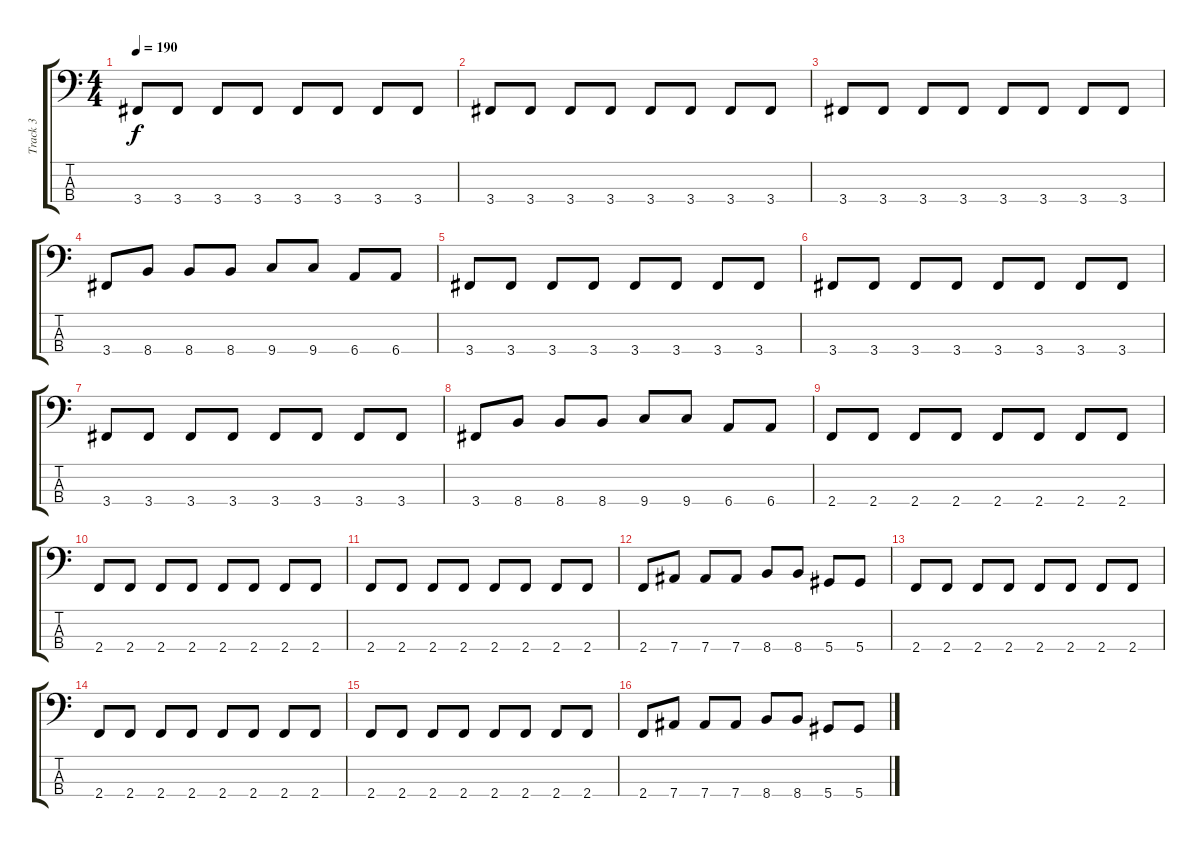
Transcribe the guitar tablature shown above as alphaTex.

\track ("Track 3" "Track 3") {instrument electricbassfinger}
\staff {score tabs}
\tuning (Gb2 Db2 Ab1 Eb1) {hide}
\ts (4 4)
\tempo 190
\clef f4
\ks c
3.4.8{dy f} 3.4.8 3.4.8 3.4.8 3.4.8 3.4.8 3.4.8 3.4.8 |
3.4.8 3.4.8 3.4.8 3.4.8 3.4.8 3.4.8 3.4.8 3.4.8 |
3.4.8 3.4.8 3.4.8 3.4.8 3.4.8 3.4.8 3.4.8 3.4.8 |
3.4.8 8.4.8 8.4.8 8.4.8 9.4.8 9.4.8 6.4.8 6.4.8 |
3.4.8 3.4.8 3.4.8 3.4.8 3.4.8 3.4.8 3.4.8 3.4.8 |
3.4.8 3.4.8 3.4.8 3.4.8 3.4.8 3.4.8 3.4.8 3.4.8 |
3.4.8 3.4.8 3.4.8 3.4.8 3.4.8 3.4.8 3.4.8 3.4.8 |
3.4.8 8.4.8 8.4.8 8.4.8 9.4.8 9.4.8 6.4.8 6.4.8 |
2.4.8 2.4.8 2.4.8 2.4.8 2.4.8 2.4.8 2.4.8 2.4.8 |
2.4.8 2.4.8 2.4.8 2.4.8 2.4.8 2.4.8 2.4.8 2.4.8 |
2.4.8 2.4.8 2.4.8 2.4.8 2.4.8 2.4.8 2.4.8 2.4.8 |
2.4.8 7.4.8 7.4.8 7.4.8 8.4.8 8.4.8 5.4.8 5.4.8 |
2.4.8 2.4.8 2.4.8 2.4.8 2.4.8 2.4.8 2.4.8 2.4.8 |
2.4.8 2.4.8 2.4.8 2.4.8 2.4.8 2.4.8 2.4.8 2.4.8 |
2.4.8 2.4.8 2.4.8 2.4.8 2.4.8 2.4.8 2.4.8 2.4.8 |
2.4.8 7.4.8 7.4.8 7.4.8 8.4.8 8.4.8 5.4.8 5.4.8
